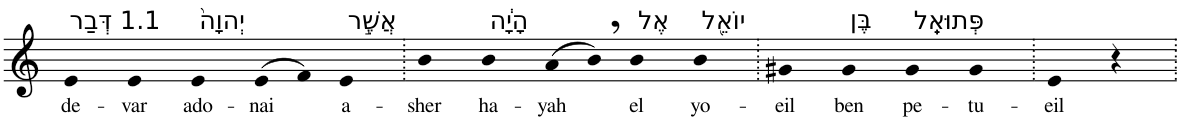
**kern	**text
*part1	*part1
*staff1	*staff1
*I"Piano	*
*I'Pno	*
*clefG2	*
*k[]	*
=1	=1
!LO:TX:a:t=1.1 דְּבַר	!
!	!LO:LY:b
4e	de-
!	!LO:LY:b
4e	-var
!LO:TX:a:t=יְהוָה֙	!
!	!LO:LY:b
4e	ado-
!	!LO:LY:b
(>8e	-nai
8f)	.
!LO:TX:a:t=אֲשֶׁ֣ר	!
!	!LO:LY:b
4e	a-
=2.	=2.
!	!LO:LY:b
4b	-sher
!LO:TX:a:t=הָיָ֔ה	!
!	!LO:LY:b
4b	ha-
!	!LO:LY:b
(>8a	-yah
8b,)	.
!LO:TX:a:t=אֶל	!
!	!LO:LY:b
4b	el
!LO:TX:a:t=יוֹאֵ֖ל	!
!	!LO:LY:b
4b	yo-
=3.	=3.
!	!LO:LY:b
4g#X	-eil
!LO:TX:a:t=בֶּן	!
!	!LO:LY:b
4g#	ben
!LO:TX:a:t=פְּתוּאֵֽל	!
!	!LO:LY:b
4g#	pe-
!	!LO:LY:b
4g#	-tu-
=4.	=4.
!	!LO:LY:b
4e	-eil
4r	.
=.	=.
*-	*-
